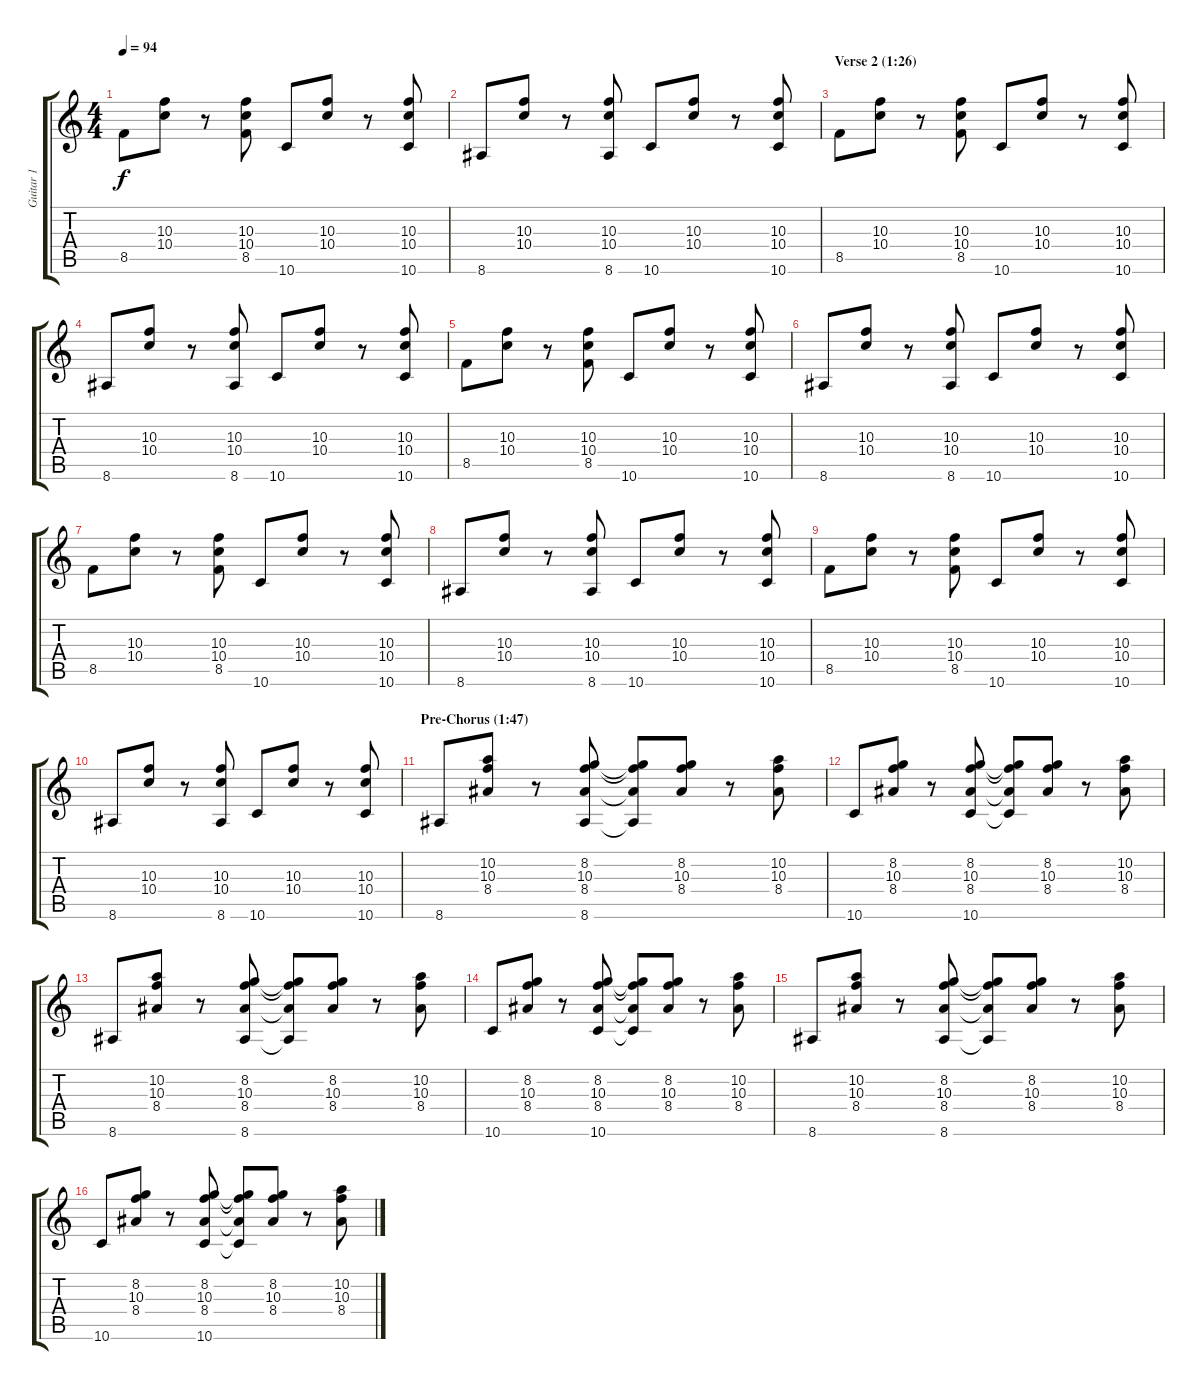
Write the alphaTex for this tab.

\track ("Guitar 1" "Guitar 1") {instrument acousticguitarsteel}
\staff {score tabs}
\tuning (E4 B3 G3 D3 A2 D2) {hide}
\ts (4 4)
\tempo 94
\clef g2
\ks c
8.5.8{dy f} (10.3 10.4).8 r.8 (10.3 10.4 8.5).8 10.6.8 (10.3 10.4).8 r.8 (10.3 10.4 10.6).8 |
8.6.8 (10.3 10.4).8 r.8 (10.3 10.4 8.6).8 10.6.8 (10.3 10.4).8 r.8 (10.3 10.4 10.6).8 |
\section ("" "Verse 2 (1:26)")
8.5.8 (10.3 10.4).8 r.8 (10.3 10.4 8.5).8 10.6.8 (10.3 10.4).8 r.8 (10.3 10.4 10.6).8 |
8.6.8 (10.3 10.4).8 r.8 (10.3 10.4 8.6).8 10.6.8 (10.3 10.4).8 r.8 (10.3 10.4 10.6).8 |
8.5.8 (10.3 10.4).8 r.8 (10.3 10.4 8.5).8 10.6.8 (10.3 10.4).8 r.8 (10.3 10.4 10.6).8 |
8.6.8 (10.3 10.4).8 r.8 (10.3 10.4 8.6).8 10.6.8 (10.3 10.4).8 r.8 (10.3 10.4 10.6).8 |
8.5.8 (10.3 10.4).8 r.8 (10.3 10.4 8.5).8 10.6.8 (10.3 10.4).8 r.8 (10.3 10.4 10.6).8 |
8.6.8 (10.3 10.4).8 r.8 (10.3 10.4 8.6).8 10.6.8 (10.3 10.4).8 r.8 (10.3 10.4 10.6).8 |
8.5.8 (10.3 10.4).8 r.8 (10.3 10.4 8.5).8 10.6.8 (10.3 10.4).8 r.8 (10.3 10.4 10.6).8 |
8.6.8 (10.3 10.4).8 r.8 (10.3 10.4 8.6).8 10.6.8 (10.3 10.4).8 r.8 (10.3 10.4 10.6).8 |
\section ("" "Pre-Chorus (1:47)")
8.6.8 (10.2 10.3 8.4).8 r.8 (8.2 10.3 8.4 8.6).8 (8.2{t} 10.3{t} 8.4{t} 8.6{t}).8 (8.2 10.3 8.4).8 r.8 (10.2 10.3 8.4).8 |
10.6.8 (8.2 10.3 8.4).8 r.8 (8.2 10.3 8.4 10.6).8 (8.2{t} 10.3{t} 8.4{t} 10.6{t}).8 (8.2 10.3 8.4).8 r.8 (10.2 10.3 8.4).8 |
8.6.8 (10.2 10.3 8.4).8 r.8 (8.2 10.3 8.4 8.6).8 (8.2{t} 10.3{t} 8.4{t} 8.6{t}).8 (8.2 10.3 8.4).8 r.8 (10.2 10.3 8.4).8 |
10.6.8 (8.2 10.3 8.4).8 r.8 (8.2 10.3 8.4 10.6).8 (8.2{t} 10.3{t} 8.4{t} 10.6{t}).8 (8.2 10.3 8.4).8 r.8 (10.2 10.3 8.4).8 |
8.6.8 (10.2 10.3 8.4).8 r.8 (8.2 10.3 8.4 8.6).8 (8.2{t} 10.3{t} 8.4{t} 8.6{t}).8 (8.2 10.3 8.4).8 r.8 (10.2 10.3 8.4).8 |
10.6.8 (8.2 10.3 8.4).8 r.8 (8.2 10.3 8.4 10.6).8 (8.2{t} 10.3{t} 8.4{t} 10.6{t}).8 (8.2 10.3 8.4).8 r.8 (10.2 10.3 8.4).8
